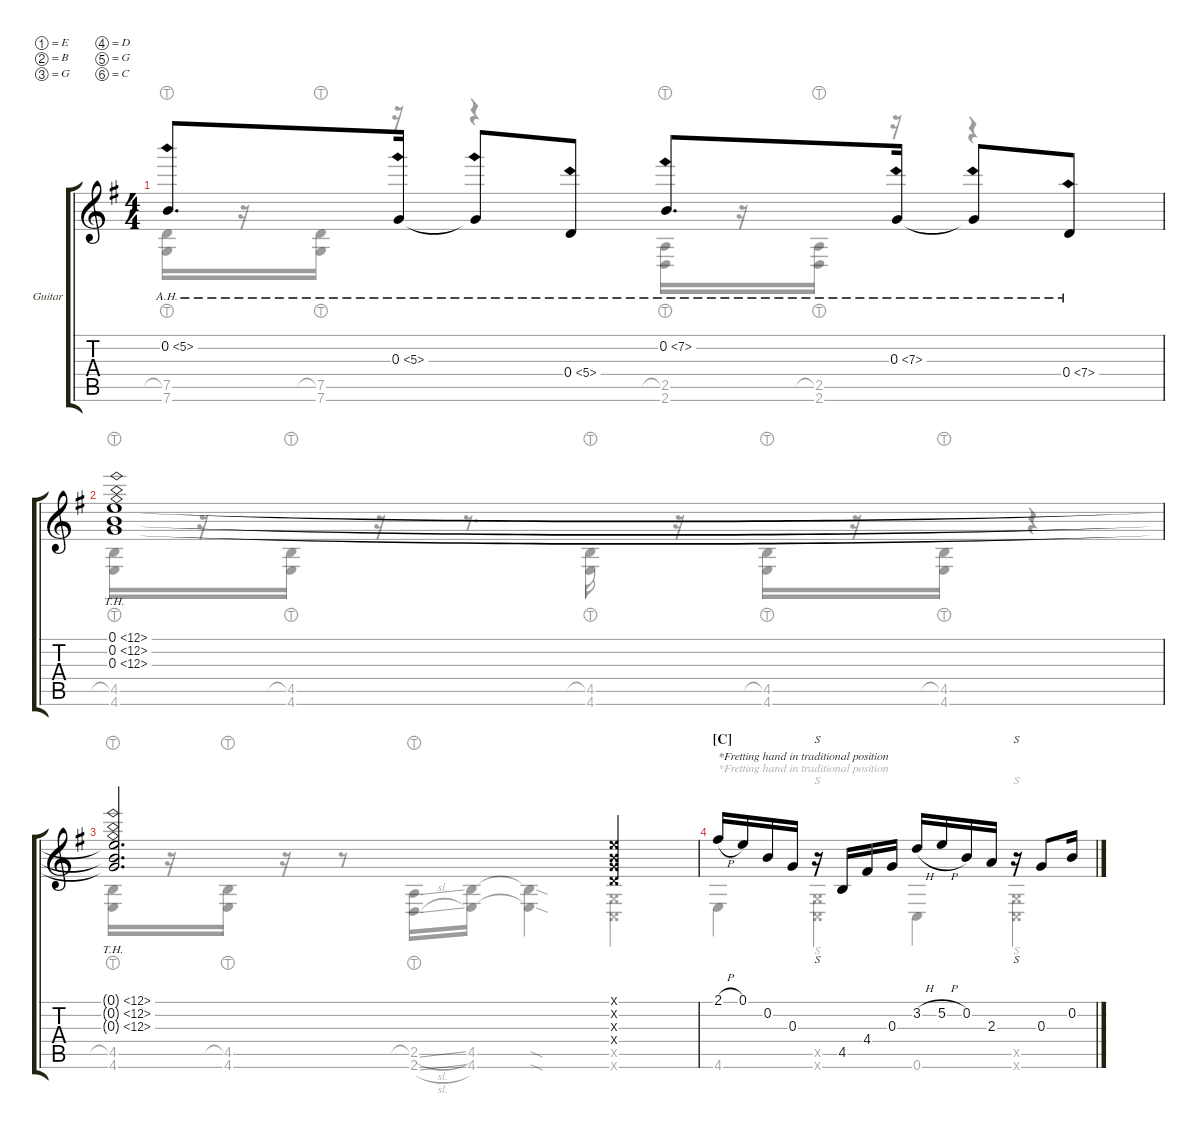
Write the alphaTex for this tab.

\defaultSystemsLayout 4
\hideDynamics
\bracketExtendMode groupsimilarinstruments
\firstSystemTrackNameMode fullname
\otherSystemsTrackNameMode fullname
\firstSystemTrackNameOrientation horizontal
\otherSystemsTrackNameOrientation horizontal
\track ("Guitar" "Gtr.") {instrument acousticguitarsteel}
\staff {score tabs}
\tuning (E4 B3 G3 D3 G2 C2)
\voice
\ts (4 4)
\tempo (88 hide)
\clef g2
\ks g
0.2{ah 5}.8{d dy f} 0.3{ah 5}.16 0.3{ah 5 t}.8 0.4{ah 5}.8 0.2{ah 7}.8{d} 0.3{ah 7}.16 0.3{ah 7 t}.8 0.4{ah 7}.8 |
(0.1{th 12} 0.2{th 12} 0.3{th 12}).1 |
(0.1{th 12 t} 0.2{th 12 t} 0.3{th 12 t}).2{d} (0.1{x} 0.2{x} 0.3{x} 0.4{x}).4 |
\section ("C" "")
2.1{h}.16{txt "*Fretting hand in traditional position" dy mf} 0.1.16 0.2.16 0.3.16 r.16{s} 4.5.16 4.4.16 0.3.16 3.2{h}.16 5.2{h}.16 0.2.16 2.3.16 r.16{s} 0.3.8 0.2.16
\voice
\clef g2
\ottava regular
\simile none
\ks g
(7.6 7.5{lht}).16{dy mf} r.16 (7.6 7.5{lht}).16 r.16 r.4 (2.6 2.5{lht}).16 r.16 (2.6 2.5{lht}).16 r.16 r.4 |
(4.5{lht} 4.6).16 r.16 (4.5{lht} 4.6).16 r.16 r.8{d} (4.5{lht} 4.6).16 r.16 (4.5{lht} 4.6).16 r.16 (4.5{lht} 4.6).16 r.4 |
(4.5{lht} 4.6).16 r.16 (4.5{lht} 4.6).16 r.16 r.8 (2.5{sl lht} 2.6{sl}).16 (4.6 4.5).16 (4.6{sod t} 4.5{sod t}).4 (0.5{x} 0.6{x}).4 |
4.6.4{txt "*Fretting hand in traditional position"} (0.6{x} 0.5{x}).4{s} 0.6.4 (0.6{x} 0.5{x}).4{s}
